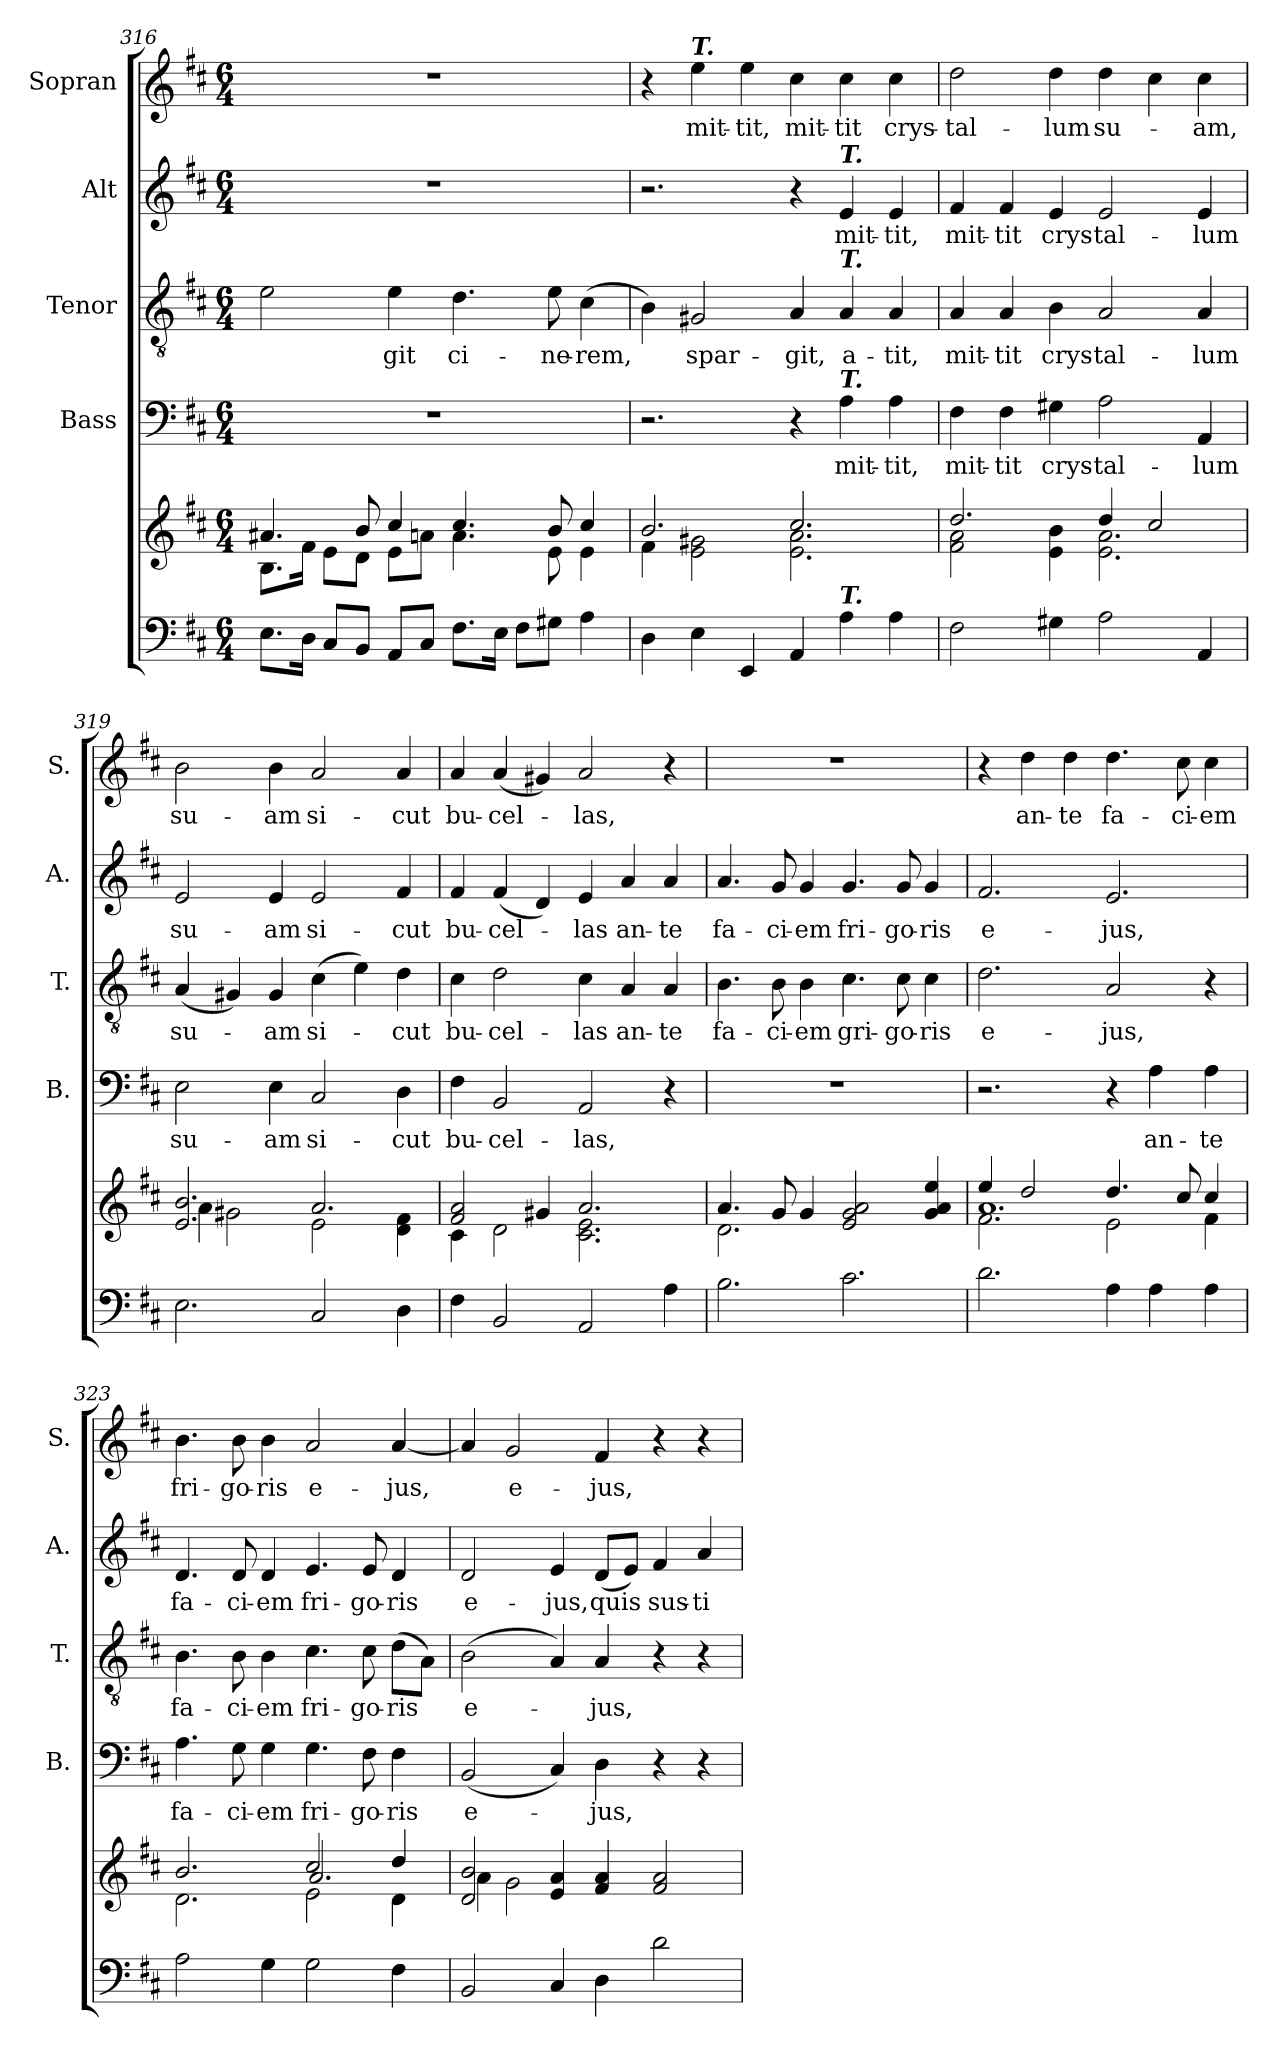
**kern	**kern	**kern	**text	**kern	**text	**kern	**text	**kern	**text
*part5	*part5	*part4	*part4	*part3	*part3	*part2	*part2	*part1	*part1
*staff6	*staff5	*staff4	*staff4	*staff3	*staff3	*staff2	*staff2	*staff1	*staff1
*	*	*I"Bass	*	*I"Tenor	*	*I"Alt	*	*I"Sopran	*
*	*	*I'B.	*	*I'T.	*	*I'A.	*	*I'S.	*
!!LO:LB:g=z
*clefF4	*clefG2	*clefF4	*	*clefGv2	*	*clefG2	*	*clefG2	*
*k[f#c#]	*k[f#c#]	*k[f#c#]	*	*k[f#c#]	*	*k[f#c#]	*	*k[f#c#]	*
*D:	*D:	*D:	*	*D:	*	*D:	*	*D:	*
*M6/4	*M6/4	*M6/4	*	*M6/4	*	*M6/4	*	*M6/4	*
=316	=316	=316	=316	=316	=316	=316	=316	=316	=316
*	*^	*	*	*	*	*	*	*	*
8.E\L	4.a#X/	8.B\L	1.r	.	2e\	.	1.r	.	1.r	.
16D\Jk	.	16f#\Jk	.	.	.	.	.	.	.	.
8C#/L	.	8e\L	.	.	.	.	.	.	.	.
8BB/J	8b/	8d\J	.	.	.	.	.	.	.	.
!	!	!	!	!	!	!LO:LY:b	!	!	!	!
8AA/L	4cc#/	8e\L	.	.	4e\	-git	.	.	.	.
8C#/J	.	8a\J	.	.	.	.	.	.	.	.
!	!	!	!	!	!	!LO:LY:b	!	!	!	!
8.F#\L	4.cc#/	4.a\	.	.	4.d\	ci-	.	.	.	.
16E\Jk	.	.	.	.	.	.	.	.	.	.
8F#\L	.	.	.	.	.	.	.	.	.	.
!	!	!	!	!	!	!LO:LY:b	!	!	!	!
8G#X\J	8b/	8e\	.	.	8e\	-ne-	.	.	.	.
!	!	!	!	!	!	!LO:LY:b	!	!	!	!
4A\	4cc#/	4e\	.	.	(>4c#\	-rem,	.	.	.	.
=317	=317	=317	=317	=317	=317	=317	=317	=317	=317	=317
4D\	2.b/	4f#\	2.r	.	4B\)	.	2.r	.	4r	.
!	!	!	!	!	!	!	!	!	!LO:TX:a:Bi:t=T.	!
!	!	!	!	!	!	!LO:LY:b	!	!	!	!LO:LY:b
4E\	.	2e\ 2g#X\	.	.	2G#X/	spar-	.	.	4ee\	mit-
!	!	!	!	!	!	!	!	!	!	!LO:LY:b
4EE/	.	.	.	.	.	.	.	.	4ee\	-tit,
!	!	!	!	!	!	!LO:LY:b	!	!	!	!LO:LY:b
4AA/	2.cc#/	2.e\ 2.a\	4r	.	4A/	-git,	4r	.	4cc#\	mit-
!	!	!	!	!	!	!	!LO:TX:a:Bi:t=T.	!	!	!
!	!	!	!	!	!LO:TX:a:Bi:t=T.	!	!	!	!	!
!	!	!	!LO:TX:a:Bi:t=T.	!	!	!	!	!	!	!
!LO:TX:a:Bi:t=T.	!	!	!	!	!	!	!	!	!	!
!	!	!	!	!LO:LY:b	!	!LO:LY:b	!	!LO:LY:b	!	!LO:LY:b
4A\	.	.	4A\	mit-	4A/	a-	4e/	mit-	4cc#\	-tit
!	!	!	!	!LO:LY:b	!	!LO:LY:b	!	!LO:LY:b	!	!LO:LY:b
4A\	.	.	4A\	-tit,	4A/	-tit,	4e/	-tit,	4cc#\	crys-
=318	=318	=318	=318	=318	=318	=318	=318	=318	=318	=318
!	!	!	!	!LO:LY:b	!	!LO:LY:b	!	!LO:LY:b	!	!LO:LY:b
2F#\	2.dd/	2f#\ 2a\	4F#\	mit-	4A/	mit-	4f#/	mit-	2dd\	-tal-
!	!	!	!	!LO:LY:b	!	!LO:LY:b	!	!LO:LY:b	!	!
.	.	.	4F#\	-tit	4A/	-tit	4f#/	-tit	.	.
!	!	!	!	!LO:LY:b	!	!LO:LY:b	!	!LO:LY:b	!	!LO:LY:b
4G#X\	.	4e\ 4b\	4G#X\	crys-	4B\	crys-	4e/	crys-	4dd\	-lum
!	!	!	!	!LO:LY:b	!	!LO:LY:b	!	!LO:LY:b	!	!LO:LY:b
2A\	4dd/	2.e\ 2.a\	2A\	-tal-	2A/	-tal-	2e/	-tal-	4dd\	su-
.	2cc#/	.	.	.	.	.	.	.	4cc#\	.
!	!	!	!	!LO:LY:b	!	!LO:LY:b	!	!LO:LY:b	!	!LO:LY:b
4AA/	.	.	4AA/	-lum	4A/	-lum	4e/	-lum	4cc#\	-am,
!!LO:PB:g=z
=319	=319	=319	=319	=319	=319	=319	=319	=319	=319	=319
!	!	!	!	!LO:LY:b	!	!LO:LY:b	!	!LO:LY:b	!	!LO:LY:b
2.E\	2.e/ 2.b/	4a\	2E\	su-	(<4A/	su-	2e/	su-	2b\	su-
.	.	2g#X\	.	.	4G#X/)	.	.	.	.	.
!	!	!	!	!LO:LY:b	!	!LO:LY:b	!	!LO:LY:b	!	!LO:LY:b
.	.	.	4E\	-am	4G#/	-am	4e/	-am	4b\	-am
!	!	!	!	!LO:LY:b	!	!LO:LY:b	!	!LO:LY:b	!	!LO:LY:b
2C#/	2.a/	2e\	2C#/	si-	(>4c#\	si-	2e/	si-	2a/	si-
.	.	.	.	.	4e\)	.	.	.	.	.
!	!	!	!	!LO:LY:b	!	!LO:LY:b	!	!LO:LY:b	!	!LO:LY:b
4D\	.	4d\ 4f#\	4D\	-cut	4d\	-cut	4f#/	-cut	4a/	-cut
=320	=320	=320	=320	=320	=320	=320	=320	=320	=320	=320
!	!	!	!	!LO:LY:b	!	!LO:LY:b	!	!LO:LY:b	!	!LO:LY:b
4F#\	2f#/ 2a/	4c#\	4F#\	bu-	4c#\	bu-	4f#/	bu-	4a/	bu-
!	!	!	!	!LO:LY:b	!	!LO:LY:b	!	!LO:LY:b	!	!LO:LY:b
2BB/	.	2d\	2BB/	-cel-	2d\	-cel-	(<4f#/	-cel-	(<4a/	-cel-
.	4g#X/	.	.	.	.	.	4d/)	.	4g#X/)	.
!	!	!	!	!LO:LY:b	!	!LO:LY:b	!	!LO:LY:b	!	!LO:LY:b
2AA/	2.a/	2.c#\ 2.e\	2AA/	-las,	4c#\	-las	4e/	-las	2a/	-las,
!	!	!	!	!	!	!LO:LY:b	!	!LO:LY:b	!	!
.	.	.	.	.	4A/	an-	4a/	an-	.	.
!	!	!	!	!	!	!LO:LY:b	!	!LO:LY:b	!	!
4A\	.	.	4r	.	4A/	-te	4a/	-te	4r	.
=321	=321	=321	=321	=321	=321	=321	=321	=321	=321	=321
!	!	!	!	!	!	!LO:LY:b	!	!LO:LY:b	!	!
2.B\	4.a/	2.d\	1.r	.	4.B\	fa-	4.a/	fa-	1.r	.
!	!	!	!	!	!	!LO:LY:b	!	!LO:LY:b	!	!
.	8g/	.	.	.	8B\	-ci-	8g/	-ci-	.	.
!	!	!	!	!	!	!LO:LY:b	!	!LO:LY:b	!	!
.	4g/	.	.	.	4B\	-em	4g/	-em	.	.
!	!	!	!	!	!	!LO:LY:b	!	!LO:LY:b	!	!
2.c#\	2e/ 2g/ 2a/	2.ryy	.	.	4.c#\	gri-	4.g/	fri-	.	.
!	!	!	!	!	!	!LO:LY:b	!	!LO:LY:b	!	!
.	.	.	.	.	8c#\	-go-	8g/	-go-	.	.
!	!	!	!	!	!	!LO:LY:b	!	!LO:LY:b	!	!
.	4g/ 4a/ 4ee/	.	.	.	4c#\	-ris	4g/	-ris	.	.
=322	=322	=322	=322	=322	=322	=322	=322	=322	=322	=322
*	*	*^	*	*	*	*	*	*	*	*
!	!	!	!	!	!	!	!LO:LY:b	!	!LO:LY:b	!	!
2.d\	4ee/	2.f#\	1.a	2.r	.	2.d\	e-	2.f#/	e-	4r	.
!	!	!	!	!	!	!	!	!	!	!	!LO:LY:b
.	2dd/	.	.	.	.	.	.	.	.	4dd\	an-
!	!	!	!	!	!	!	!	!	!	!	!LO:LY:b
.	.	.	.	.	.	.	.	.	.	4dd\	-te
!	!	!	!	!	!	!	!LO:LY:b	!	!LO:LY:b	!	!LO:LY:b
4A\	4.dd/	2e\	.	4r	.	2A/	-jus,	2.e/	-jus,	4.dd\	fa-
!	!	!	!	!	!LO:LY:b	!	!	!	!	!	!
4A\	.	.	.	4A\	an-	.	.	.	.	.	.
!	!	!	!	!	!	!	!	!	!	!	!LO:LY:b
.	8cc#/	.	.	.	.	.	.	.	.	8cc#\	-ci-
!	!	!	!	!	!LO:LY:b	!	!	!	!	!	!LO:LY:b
4A\	4cc#/	4f#\	.	4A\	-te	4r	.	.	.	4cc#\	-em
!!LO:LB:g=z
=323	=323	=323	=323	=323	=323	=323	=323	=323	=323	=323	=323
!	!	!	!	!	!LO:LY:b	!	!LO:LY:b	!	!LO:LY:b	!	!LO:LY:b
2A\	2.b/	2.d\	2.ryy	4.A\	fa-	4.B\	fa-	4.d/	fa-	4.b\	fri-
!	!	!	!	!	!LO:LY:b	!	!LO:LY:b	!	!LO:LY:b	!	!LO:LY:b
.	.	.	.	8G\	-ci-	8B\	-ci-	8d/	-ci-	8b\	-go-
!	!	!	!	!	!LO:LY:b	!	!LO:LY:b	!	!LO:LY:b	!	!LO:LY:b
4G\	.	.	.	4G\	-em	4B\	-em	4d/	-em	4b\	-ris
!	!	!	!	!	!LO:LY:b	!	!LO:LY:b	!	!LO:LY:b	!	!LO:LY:b
2G\	2cc#/	2e\	2.a/	4.G\	fri-	4.c#\	fri-	4.e/	fri-	2a/	e-
!	!	!	!	!	!LO:LY:b	!	!LO:LY:b	!	!LO:LY:b	!	!
.	.	.	.	8F#\	-go-	8c#\	-go-	8e/	-go-	.	.
!	!	!	!	!	!LO:LY:b	!	!LO:LY:b	!	!LO:LY:b	!	!LO:LY:b
4F#\	4dd/	4d\	.	4F#\	-ris	(>8d\L	-ris	4d/	-ris	[4a/	-jus,
.	.	.	.	.	.	8A\J)	.	.	.	.	.
*	*	*v	*v	*	*	*	*	*	*	*	*
=324	=324	=324	=324	=324	=324	=324	=324	=324	=324	=324
!	!	!	!	!LO:LY:b	!	!LO:LY:b	!	!LO:LY:b	!	!
2BB/	2d/ 2b/	4a\	(<2BB/	e-	(>2B\	e-	2d/	e-	4a/]	.
!	!	!	!	!	!	!	!	!	!	!LO:LY:b
.	.	2g\	.	.	.	.	.	.	2g/	e-
!	!	!	!	!	!	!	!	!LO:LY:b	!	!
4C#/	4e/ 4a/	.	4C#/)	.	4A/)	.	4e/	-jus,	.	.
!	!	!	!	!LO:LY:b	!	!LO:LY:b	!	!LO:LY:b	!	!LO:LY:b
4D\	4f#/ 4a/	2.ryy	4D\	-jus,	4A/	-jus,	(<8d/L	quis	4f#/	-jus,
.	.	.	.	.	.	.	8e/J)	.	.	.
!	!	!	!	!	!	!	!	!LO:LY:b	!	!
2d\	2f#/ 2a/	.	4r	.	4r	.	4f#/	sus-	4r	.
!	!	!	!	!	!	!	!	!LO:LY:b	!	!
.	.	.	4r	.	4r	.	4a/	-ti-	4r	.
*	*v	*v	*	*	*	*	*	*	*	*
=	=	=	=	=	=	=	=	=	=
*-	*-	*-	*-	*-	*-	*-	*-	*-	*-
